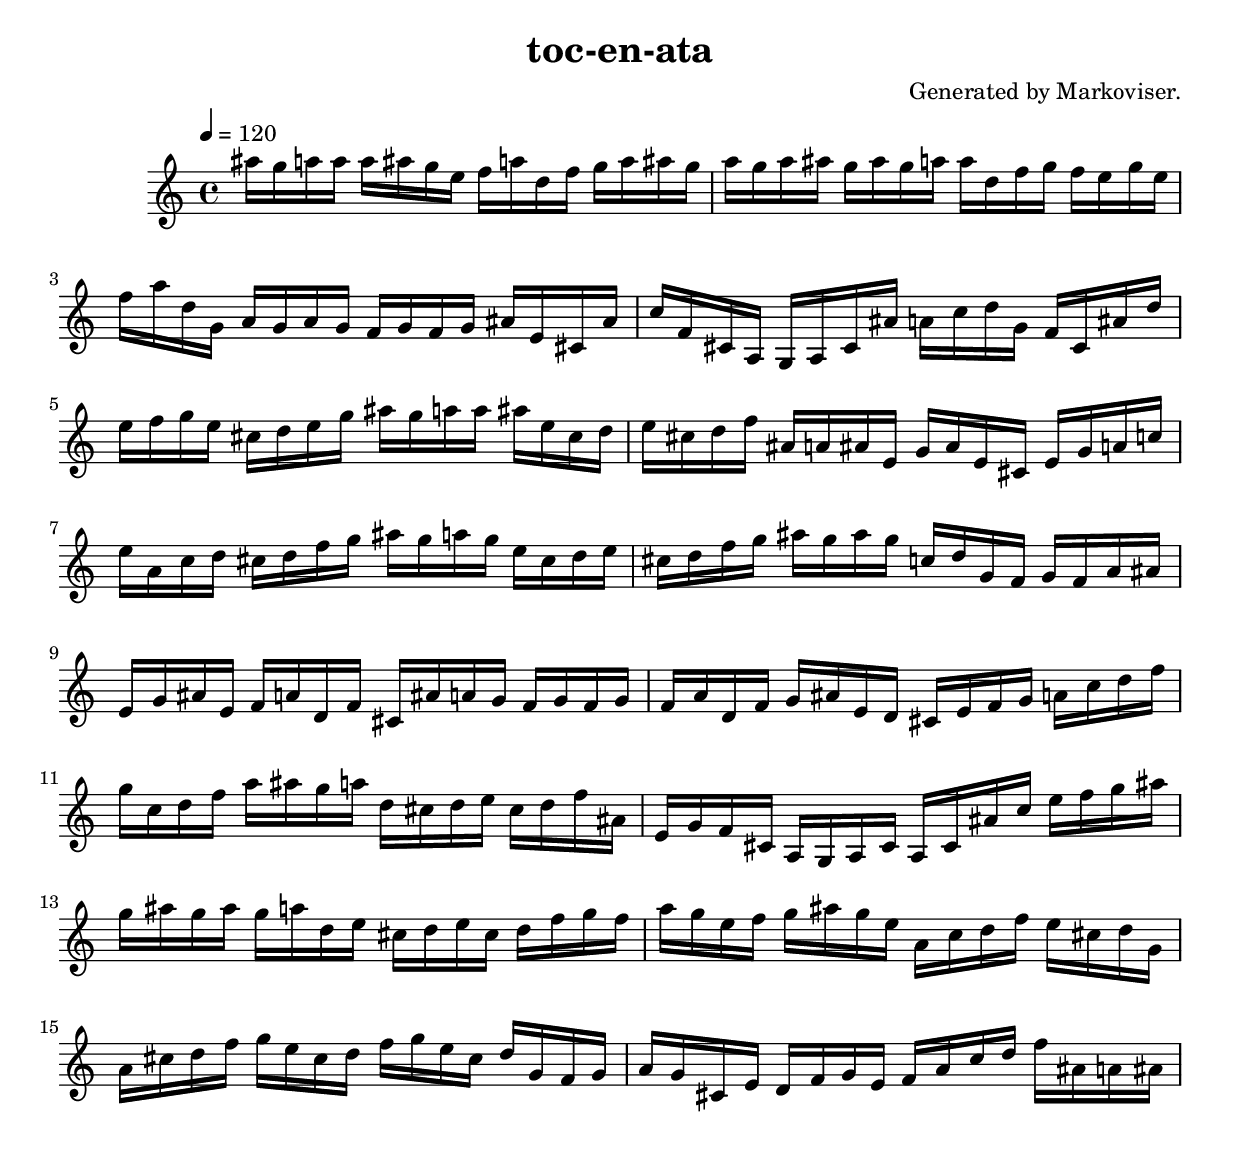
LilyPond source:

\version "2.18.2"

\header {
  title = "toc-en-ata"
  composer = "Generated by Markoviser."
}

\score
{
  \new Staff
  {
    \tempo 4=120
    \key c \major
    \clef treble
{ ais''16 g''16 a''16 a''16 a''16 ais''16 g''16 e''16 f''16 a''16 d''16 f''16 g''16 a''16 ais''16 g''16 a''16 g''16 a''16 ais''16 g''16 ais''16 g''16 a''16 a''16 d''16 f''16 g''16 f''16 e''16 g''16 e''16 f''16 a''16 d''16 g'16 a'16 g'16 a'16 g'16 f'16 g'16 f'16 g'16 ais'16 e'16 cis'16 ais'16 c''16 f'16 cis'16 a16 g16 a16 cis'16 ais'16 a'16 c''16 d''16 g'16 f'16 cis'16 ais'16 d''16 e''16 f''16 g''16 e''16 cis''16 d''16 e''16 g''16 ais''16 g''16 a''16 a''16 ais''16 e''16 cis''16 d''16 e''16 cis''16 d''16 f''16 ais'16 a'16 ais'16 e'16 g'16 ais'16 e'16 cis'16 e'16 g'16 a'16 c''16 e''16 a'16 c''16 d''16 cis''16 d''16 f''16 g''16 ais''16 g''16 a''16 g''16 e''16 cis''16 d''16 e''16 cis''16 d''16 f''16 g''16 ais''16 g''16 ais''16 g''16 c''16 d''16 g'16 f'16 g'16 f'16 a'16 ais'16 e'16 g'16 ais'16 e'16 f'16 a'16 d'16 f'16 cis'16 ais'16 a'16 g'16 f'16 g'16 f'16 g'16 f'16 a'16 d'16 f'16 g'16 ais'16 e'16 d'16 cis'16 e'16 f'16 g'16 a'16 c''16 d''16 f''16 g''16 c''16 d''16 f''16 a''16 ais''16 g''16 a''16 d''16 cis''16 d''16 e''16 cis''16 d''16 f''16 ais'16 e'16 g'16 f'16 cis'16 a16 g16 a16 cis'16 a16 cis'16 ais'16 c''16 e''16 f''16 g''16 ais''16 g''16 ais''16 g''16 ais''16 g''16 a''16 d''16 e''16 cis''16 d''16 e''16 cis''16 d''16 f''16 g''16 f''16 a''16 g''16 e''16 f''16 g''16 ais''16 g''16 e''16 a'16 c''16 d''16 f''16 e''16 cis''16 d''16 g'16 a'16 cis''16 d''16 f''16 g''16 e''16 cis''16 d''16 f''16 g''16 e''16 cis''16 d''16 g'16 f'16 g'16 a'16 g'16 cis'16 e'16 d'16 f'16 g'16 e'16 f'16 a'16 c''16 d''16 f''16 ais'16 a'16 ais'16 } \\ 
  } % Staff


  \layout {
    \context { \RemoveEmptyStaffContext }
  }
  \midi { }
} % score